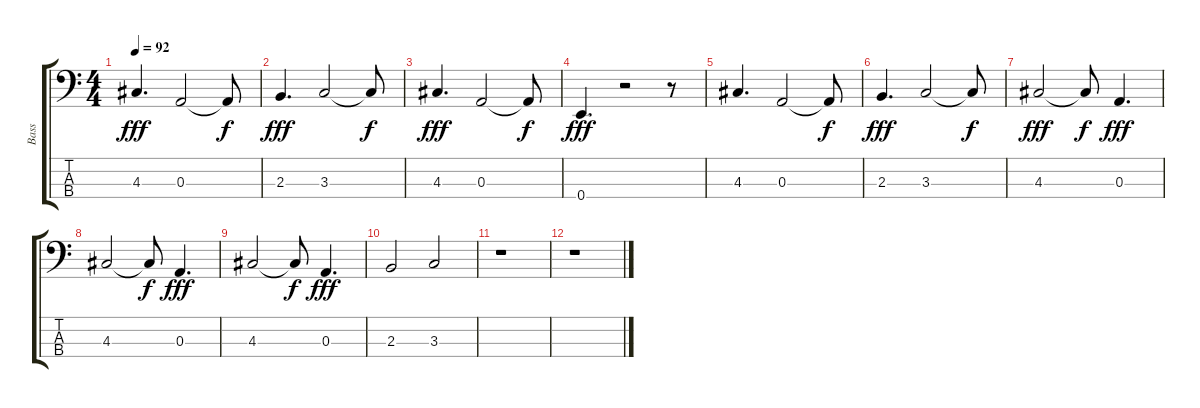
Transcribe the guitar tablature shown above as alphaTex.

\track ("Bass" "Bass") {instrument electricbassfinger}
\staff {score tabs}
\tuning (G2 D2 A1 E1) {hide}
\ts (4 4)
\tempo 92
\clef f4
\ks c
4.3.4{d dy fff} 0.3.2 0.3{t}.8{dy f} |
2.3.4{d dy fff} 3.3.2 3.3{t}.8{dy f} |
4.3.4{d dy fff} 0.3.2 0.3{t}.8{dy f} |
0.4.4{d dy fff} r.2 r.8 |
4.3.4{d} 0.3.2 0.3{t}.8{dy f} |
2.3.4{d dy fff} 3.3.2 3.3{t}.8{dy f} |
4.3.2{dy fff} 4.3{t}.8{dy f} 0.3.4{d dy fff} |
4.3.2 4.3{t}.8{dy f} 0.3.4{d dy fff} |
4.3.2 4.3{t}.8{dy f} 0.3.4{d dy fff} |
2.3.2 3.3.2 |
r.1 |
r.1
